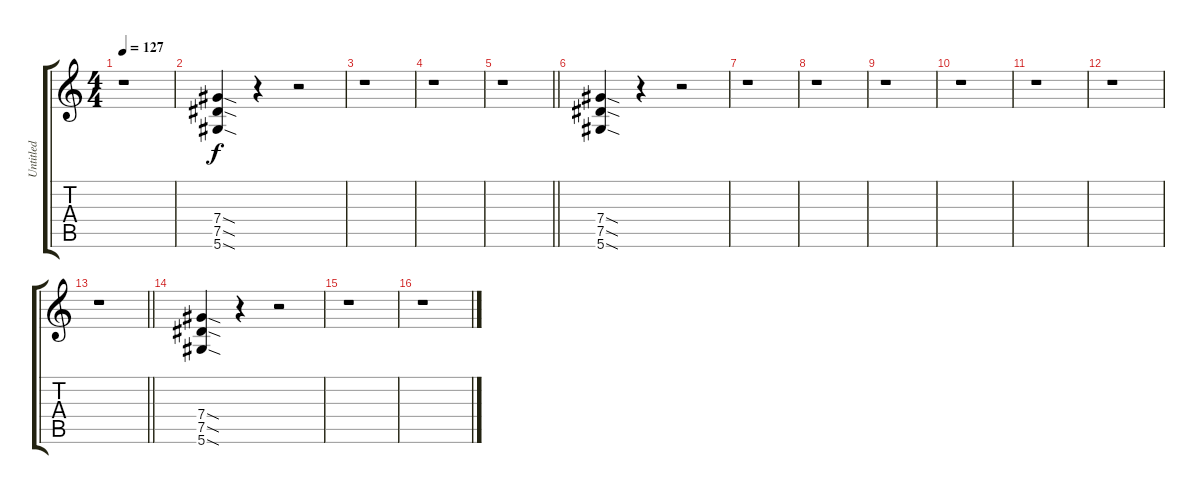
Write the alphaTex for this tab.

\track ("Untitled" "Untitled") {instrument overdrivenguitar}
\staff {score tabs}
\tuning (Eb4 Bb3 Gb3 Db3 Ab2 Eb2) {hide}
\ts (4 4)
\tempo 127
\clef g2
\ks c
r.1{dy f} |
(7.4{sod} 7.5{sod} 5.6{sod}).4 r.4 r.2 |
r.1 |
r.1 |
\barLineRight lightlight
r.1 |
(7.4{sod} 7.5{sod} 5.6{sod}).4 r.4 r.2 |
r.1 |
r.1 |
r.1 |
r.1 |
r.1 |
r.1 |
\barLineRight lightlight
r.1 |
(7.4{sod} 7.5{sod} 5.6{sod}).4 r.4 r.2 |
r.1 |
r.1
